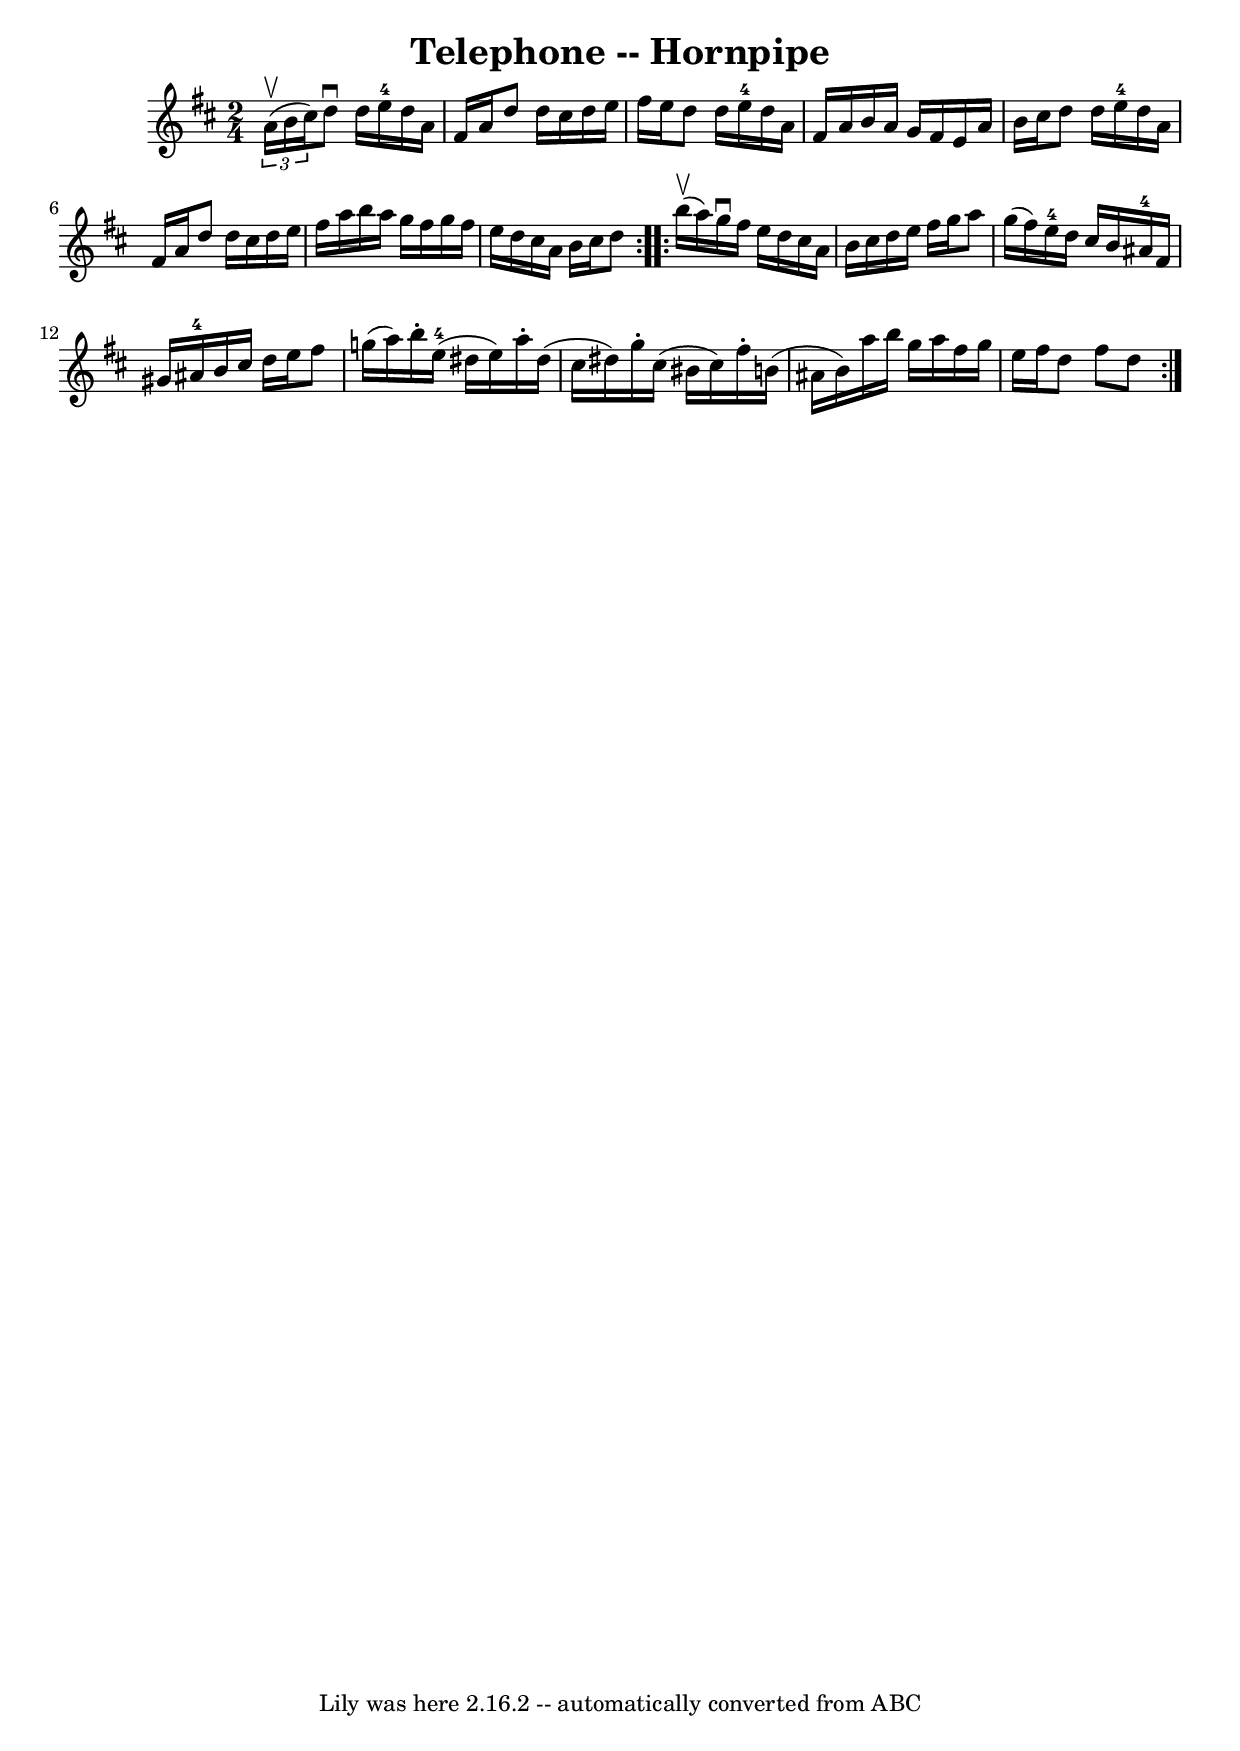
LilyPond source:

\version "2.16.2"
\include "Mammoth.ily"
\header {
  %% book = "Cole's 1000 Fiddle Tunes"
  crossRefNumber = "1"
  footnotes = ""
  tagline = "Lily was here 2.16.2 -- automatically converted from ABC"
  title = "Telephone -- Hornpipe"

}
voicedefault =  {



  \repeat volta 2 {

    \time 2/4 
    \key d \major
    \times 2/3 { a'16 (^\upbow b'16 cis''16) 
	       } 
    |
    d''8^\downbow d''16 e''16-4 d''16 a'16 fis'16    
    a'16  |
    d''8 d''16 cis''16 d''16 e''16 fis''16 e''16 
    |
    d''8 d''16 e''16-4 d''16 a'16 fis'16 a'16  
    |
    b'16 a'16 g'16 fis'16 e'16 a'16 b'16 cis''16  
    |
    d''8 d''16 e''16-4 d''16 a'16 fis'16 a'16  
    |
    d''8 d''16 cis''16 d''16 e''16 fis''16 a''16  
    |
    b''16 a''16 g''16 fis''16 g''16 fis''16 e''16    
    d''16  |
    cis''16 a'16 b'16 cis''16 d''8  
  }     

  \repeat volta 2 {
    b''16 (^\upbow a''16) |
    g''16^\downbow   
    fis''16 e''16 d''16 cis''16 a'16 b'16 cis''16  |
    
    d''16 e''16 fis''16 g''16 a''8 g''16 (fis''16) |
    
    e''16-4 d''16 cis''16 b'16 ais'16-4 fis'16 gis'16    
    ais'16-4 |
    b'16 cis''16 d''16 e''16 fis''8 g''!16 (
    a''16) |
    b''16 -. e''16-4(dis''16 e''16) a''16 
    -. dis''16 (cis''16 dis''16) |
    g''16 -. cis''16 (
    bis'16 cis''16) fis''16 -. b'!16 (ais'16 b'16) |
    
    a''16 b''16 g''16 a''16 fis''16 g''16 e''16 fis''16  
    |
    d''8 fis''8 d''8  
  }   

}

\score{
  <<

    \context Staff="default"
    {
      \voicedefault 
      
    }

  >>
  \layout {
    
  }
  \midi {
  }

}
